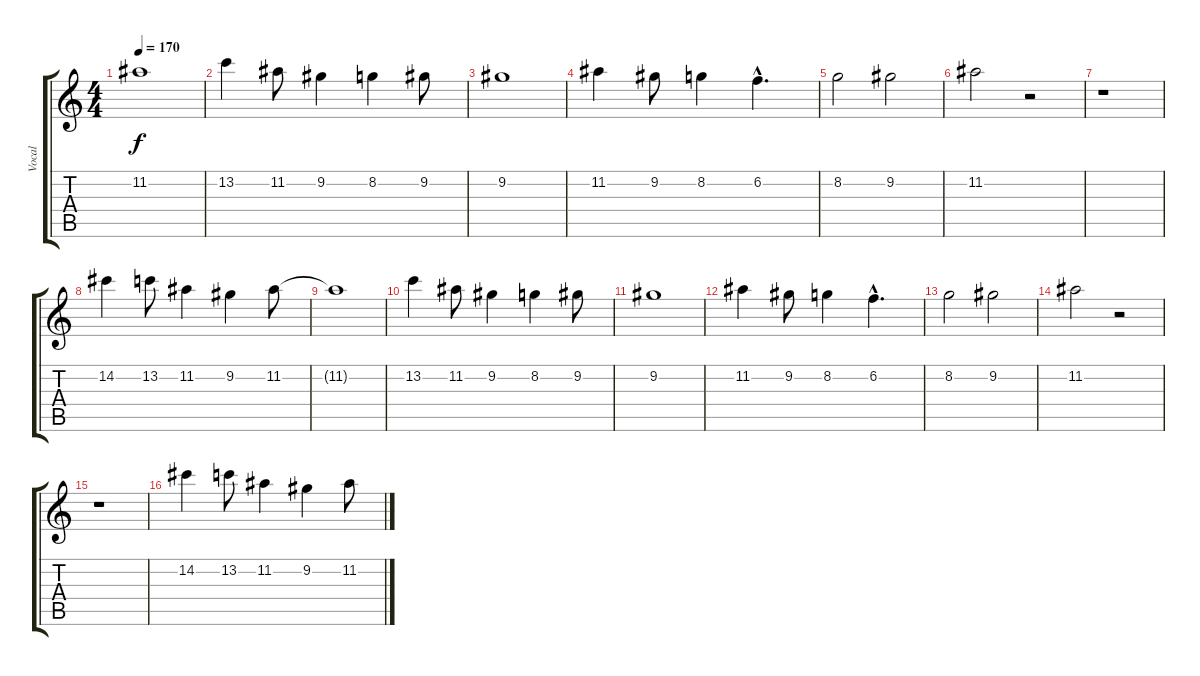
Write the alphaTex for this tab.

\track ("Vocal" "Vocal") {instrument distortionguitar}
\staff {score tabs}
\tuning (E4 B3 G3 D3 A2 E2) {hide}
\ts (4 4)
\tempo 170
\clef g2
\ks c
11.2{t}.1{dy f} |
13.2.4 11.2.8 9.2.4 8.2.4 9.2.8 |
9.2.1 |
11.2.4 9.2.8 8.2.4 6.2{hac}.4{d} |
8.2.2 9.2.2 |
11.2.2 r.2 |
r.1 |
14.2.4 13.2.8 11.2.4 9.2.4 11.2.8 |
11.2{t}.1 |
13.2.4 11.2.8 9.2.4 8.2.4 9.2.8 |
9.2.1 |
11.2.4 9.2.8 8.2.4 6.2{hac}.4{d} |
8.2.2 9.2.2 |
11.2.2 r.2 |
r.1 |
14.2.4 13.2.8 11.2.4 9.2.4 11.2.8
